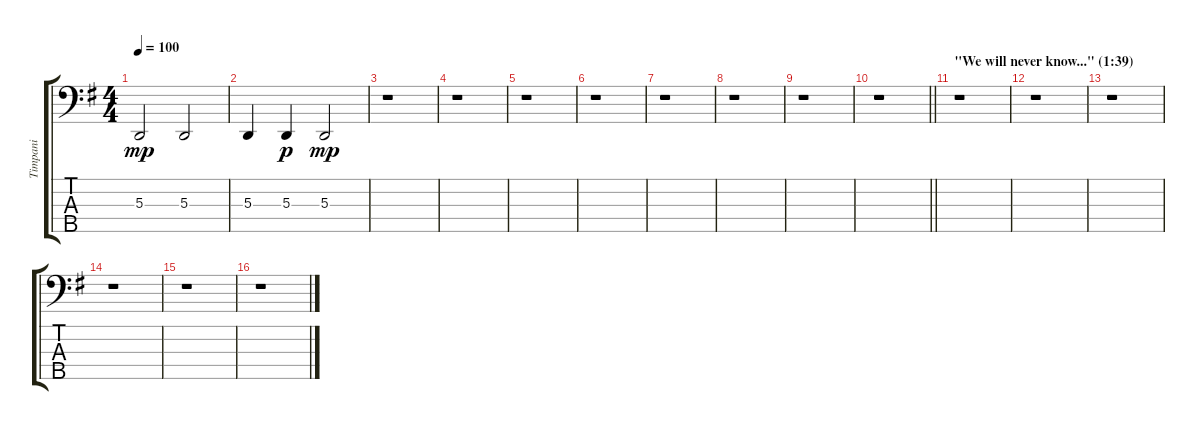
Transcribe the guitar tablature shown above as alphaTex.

\track ("Timpani" "Timpani") {instrument timpani}
\staff {score tabs}
\tuning (G2 D2 A1 E1 B0) {hide}
\ts (4 4)
\tempo 100
\clef f4
\ks eminor
5.3.2{dy mp} 5.3.2 |
5.3.4 5.3.4{dy p} 5.3.2{dy mp} |
r.1 |
r.1 |
r.1 |
r.1 |
r.1 |
r.1 |
r.1 |
\barLineRight lightlight
r.1 |
\section ("" "\"We will never know...\" (1:39)")
r.1 |
r.1 |
r.1 |
r.1 |
r.1 |
r.1
